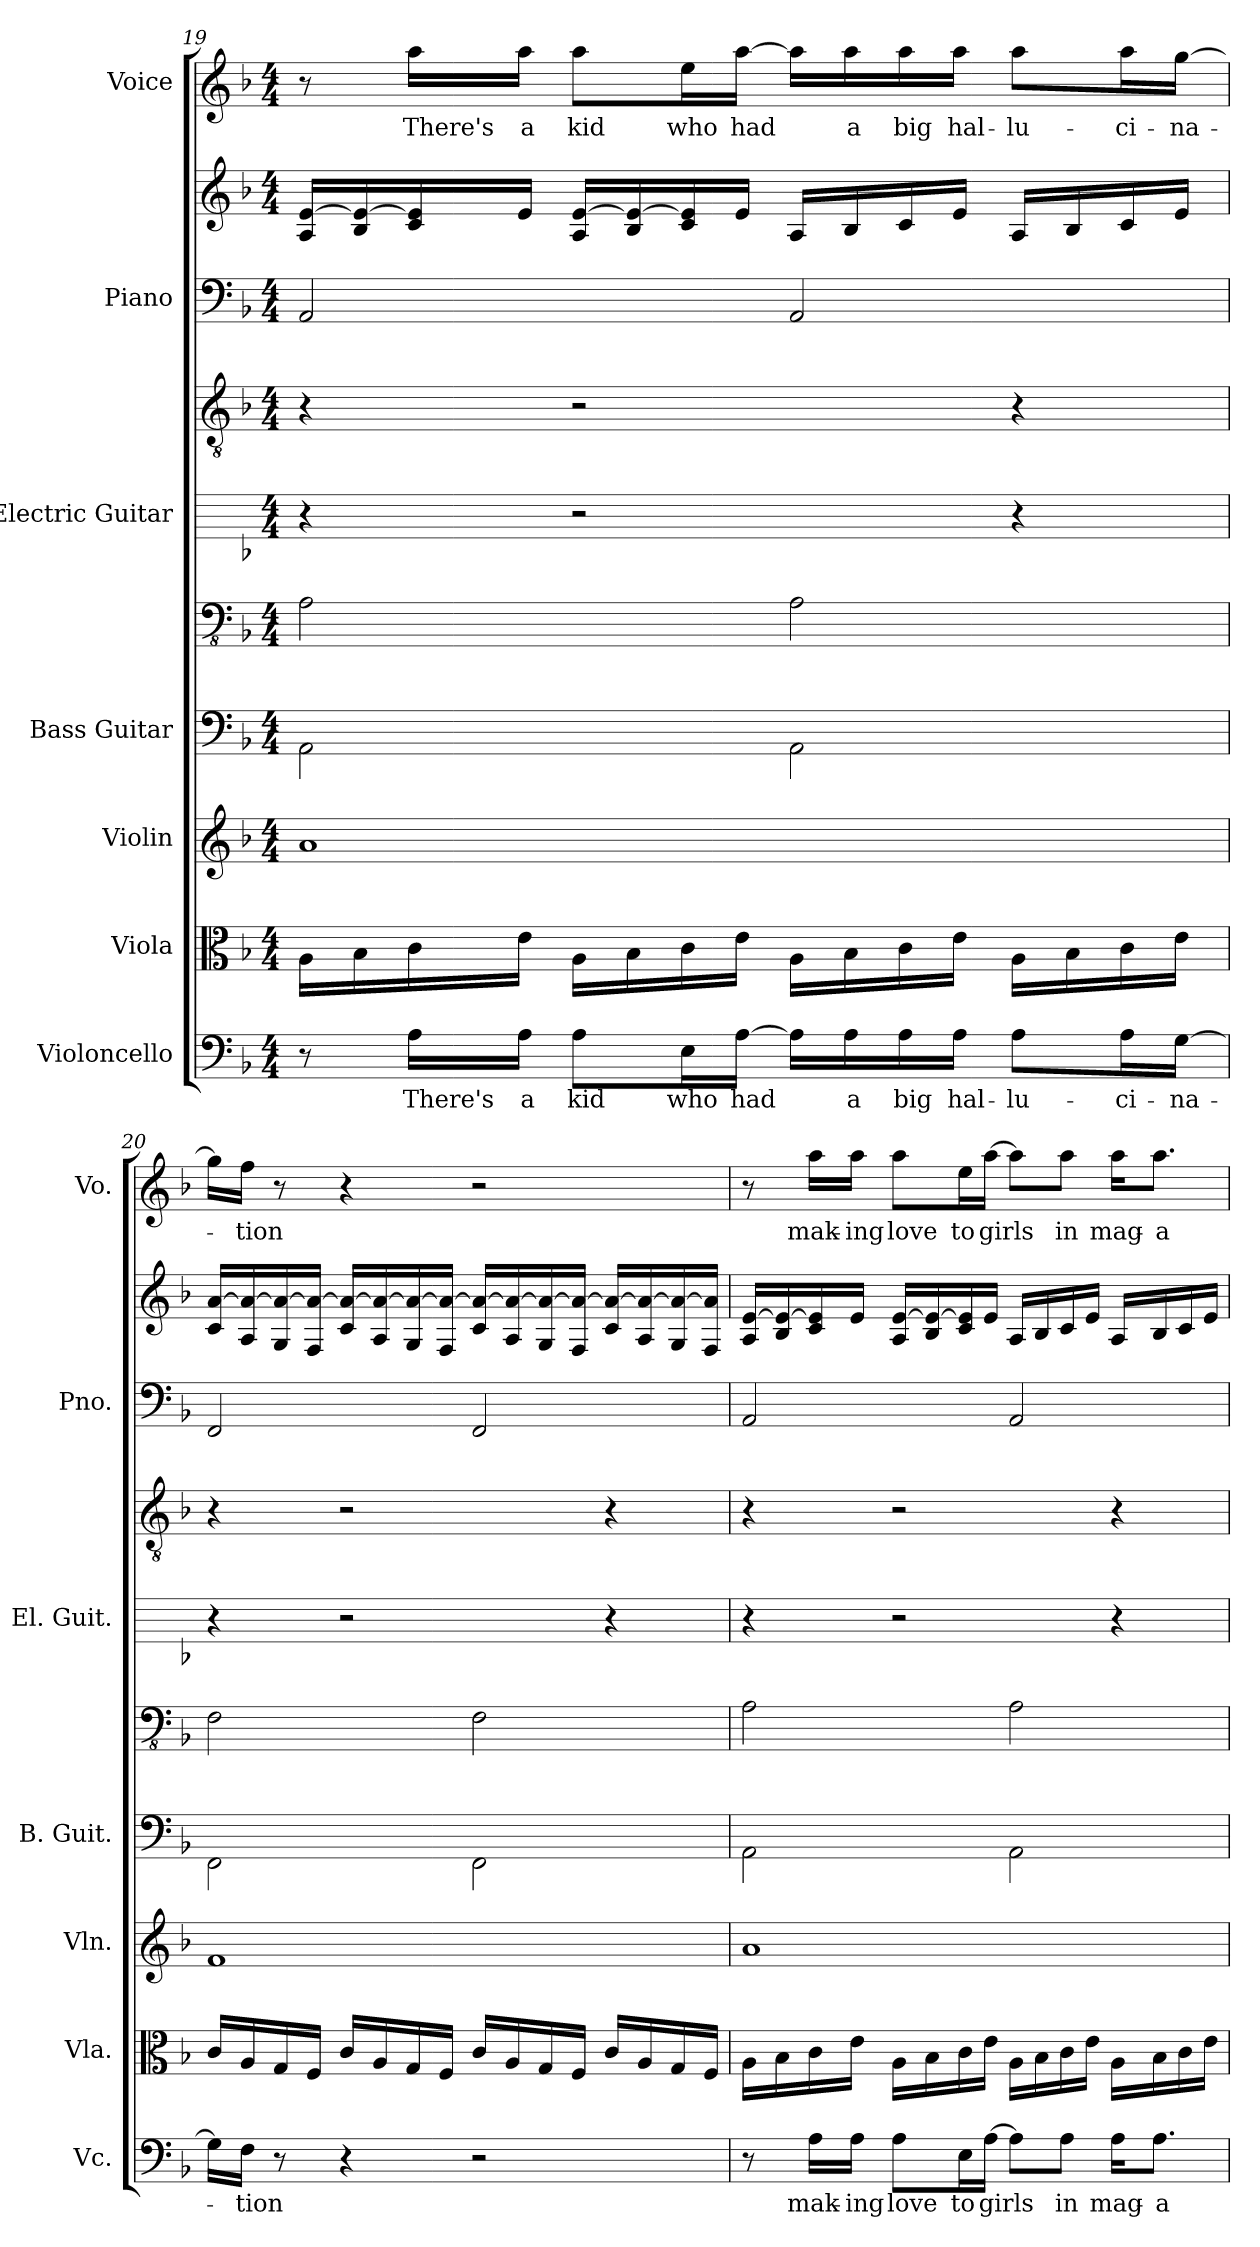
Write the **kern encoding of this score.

**kern	**text	**kern	**kern	**kern	**kern	**kern	**kern	**kern	**kern	**kern	**text
*part7	*part7	*part6	*part5	*part4	*part4	*part3	*part3	*part2	*part2	*part1	*part1
*staff10	*staff10	*staff9	*staff8	*staff7	*staff6	*staff5	*staff4	*staff3	*staff2	*staff1	*staff1
*I"Violoncello	*	*I"Viola	*I"Violin	*I"Bass Guitar	*	*I"Electric Guitar	*	*I"Piano	*	*I"Voice	*
*I'Vc.	*	*I'Vla.	*I'Vln.	*I'B. Guit.	*	*I'El. Guit.	*	*I'Pno.	*	*I'Vo.	*
*clefF4	*	*clefC3	*clefG2	*	*clefFv4	*	*clefGv2	*clefF4	*clefG2	*clefG2	*
*k[b-]	*	*k[b-]	*k[b-]	*k[b-]	*k[b-]	*k[b-]	*k[b-]	*k[b-]	*k[b-]	*k[b-]	*
*M4/4	*	*M4/4	*M4/4	*M4/4	*M4/4	*M4/4	*M4/4	*M4/4	*M4/4	*M4/4	*
=19	=19	=19	=19	=19	=19	=19	=19	=19	=19	=19	=19
8r	.	16A\LL	1a	2AA\	2AA\	4r	4r	2AA/	16A/ [16e/LL	8r	.
.	.	16B-\	.	.	.	.	.	.	16B-/ 16e/_	.	.
16A\LL	There's	16c\	.	.	.	.	.	.	16c/ 16e/]	16aa\LL	There's
16A\JJ	a	16e\JJ	.	.	.	.	.	.	16e/JJ	16aa\JJ	a
8A\L	kid	16A\LL	.	.	.	2r	2r	.	16A/ [16e/LL	8aa\L	kid
.	.	16B-\	.	.	.	.	.	.	16B-/ 16e/_	.	.
16E\L	who	16c\	.	.	.	.	.	.	16c/ 16e/]	16ee\L	who
[16A\JJ	had	16e\JJ	.	.	.	.	.	.	16e/JJ	[16aa\JJ	had
16A\LL]	.	16A\LL	.	2AA\	2AA\	.	.	2AA/	16A/LL	16aa\LL]	.
16A\	a	16B-\	.	.	.	.	.	.	16B-/	16aa\	a
16A\	big	16c\	.	.	.	.	.	.	16c/	16aa\	big
16A\JJ	hal-	16e\JJ	.	.	.	.	.	.	16e/JJ	16aa\JJ	hal-
8A\L	-lu-	16A\LL	.	.	.	4r	4r	.	16A/LL	8aa\L	-lu-
.	.	16B-\	.	.	.	.	.	.	16B-/	.	.
16A\L	-ci-	16c\	.	.	.	.	.	.	16c/	16aa\L	-ci-
[16G\JJ	-na-	16e\JJ	.	.	.	.	.	.	16e/JJ	[16gg\JJ	-na-
!!LO:PB:g=z
=20	=20	=20	=20	=20	=20	=20	=20	=20	=20	=20	=20
16G\LL]	.	16c/LL	1f	2FF\	2FF\	4r	4r	2FF/	16c/ [16a/LL	16gg\LL]	.
16F\JJ	-tion	16A/	.	.	.	.	.	.	16A/ 16a/_	16ff\JJ	-tion
8r	.	16G/	.	.	.	.	.	.	16G/ 16a/_	8r	.
.	.	16F/JJ	.	.	.	.	.	.	16F/ 16a/_JJ	.	.
4r	.	16c/LL	.	.	.	2r	2r	.	16c/ 16a/_LL	4r	.
.	.	16A/	.	.	.	.	.	.	16A/ 16a/_	.	.
.	.	16G/	.	.	.	.	.	.	16G/ 16a/_	.	.
.	.	16F/JJ	.	.	.	.	.	.	16F/ 16a/_JJ	.	.
2r	.	16c/LL	.	2FF\	2FF\	.	.	2FF/	16c/ 16a/_LL	2r	.
.	.	16A/	.	.	.	.	.	.	16A/ 16a/_	.	.
.	.	16G/	.	.	.	.	.	.	16G/ 16a/_	.	.
.	.	16F/JJ	.	.	.	.	.	.	16F/ 16a/_JJ	.	.
.	.	16c/LL	.	.	.	4r	4r	.	16c/ 16a/_LL	.	.
.	.	16A/	.	.	.	.	.	.	16A/ 16a/_	.	.
.	.	16G/	.	.	.	.	.	.	16G/ 16a/_	.	.
.	.	16F/JJ	.	.	.	.	.	.	16F/ 16a/]JJ	.	.
=21	=21	=21	=21	=21	=21	=21	=21	=21	=21	=21	=21
8r	.	16A\LL	1a	2AA\	2AA\	4r	4r	2AA/	16A/ [16e/LL	8r	.
.	.	16B-\	.	.	.	.	.	.	16B-/ 16e/_	.	.
16A\LL	mak-	16c\	.	.	.	.	.	.	16c/ 16e/]	16aa\LL	mak-
16A\JJ	-ing	16e\JJ	.	.	.	.	.	.	16e/JJ	16aa\JJ	-ing
8A\L	love	16A\LL	.	.	.	2r	2r	.	16A/ [16e/LL	8aa\L	love
.	.	16B-\	.	.	.	.	.	.	16B-/ 16e/_	.	.
16E\L	to	16c\	.	.	.	.	.	.	16c/ 16e/]	16ee\L	to
[16A\JJ	girls	16e\JJ	.	.	.	.	.	.	16e/JJ	[16aa\JJ	girls
8A\L]	.	16A\LL	.	2AA\	2AA\	.	.	2AA/	16A/LL	8aa\L]	.
.	.	16B-\	.	.	.	.	.	.	16B-/	.	.
8A\J	in	16c\	.	.	.	.	.	.	16c/	8aa\J	in
.	.	16e\JJ	.	.	.	.	.	.	16e/JJ	.	.
16A\KL	mag-	16A\LL	.	.	.	4r	4r	.	16A/LL	16aa\KL	mag-
8.A\J	-a-	16B-\	.	.	.	.	.	.	16B-/	8.aa\J	-a-
.	.	16c\	.	.	.	.	.	.	16c/	.	.
.	.	16e\JJ	.	.	.	.	.	.	16e/JJ	.	.
=	=	=	=	=	=	=	=	=	=	=	=
*-	*-	*-	*-	*-	*-	*-	*-	*-	*-	*-	*-
